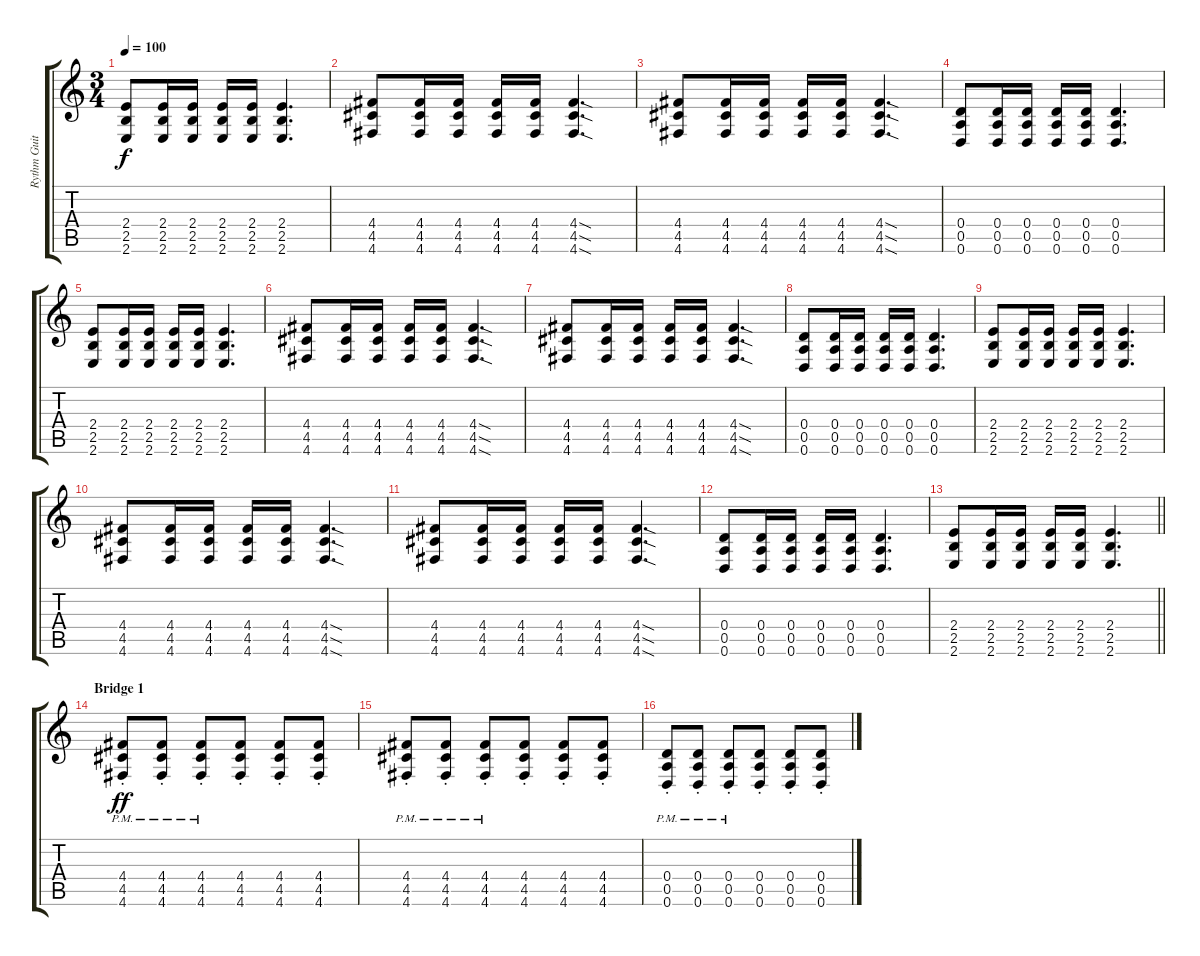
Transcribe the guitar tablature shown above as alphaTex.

\track ("Rythm Guitar" "Rythm Guit") {instrument distortionguitar}
\staff {score tabs}
\tuning (E4 B3 G3 D3 A2 D2) {hide}
\ts (3 4)
\tempo 100
\clef g2
\ks c
(2.4 2.5 2.6).8{dy f} (2.4 2.5 2.6).16 (2.4 2.5 2.6).16 (2.4 2.5 2.6).16 (2.4 2.5 2.6).16 (2.4 2.5 2.6).4{d} |
(4.4 4.5 4.6).8 (4.4 4.5 4.6).16 (4.4 4.5 4.6).16 (4.4 4.5 4.6).16 (4.4 4.5 4.6).16 (4.4{sod} 4.5{sod} 4.6{sod}).4{d} |
(4.4 4.5 4.6).8 (4.4 4.5 4.6).16 (4.4 4.5 4.6).16 (4.4 4.5 4.6).16 (4.4 4.5 4.6).16 (4.4{sod} 4.5{sod} 4.6{sod}).4{d} |
(0.4 0.5 0.6).8 (0.4 0.5 0.6).16 (0.4 0.5 0.6).16 (0.4 0.5 0.6).16 (0.4 0.5 0.6).16 (0.4 0.5 0.6).4{d} |
(2.4 2.5 2.6).8 (2.4 2.5 2.6).16 (2.4 2.5 2.6).16 (2.4 2.5 2.6).16 (2.4 2.5 2.6).16 (2.4 2.5 2.6).4{d} |
(4.4 4.5 4.6).8 (4.4 4.5 4.6).16 (4.4 4.5 4.6).16 (4.4 4.5 4.6).16 (4.4 4.5 4.6).16 (4.4{sod} 4.5{sod} 4.6{sod}).4{d} |
(4.4 4.5 4.6).8 (4.4 4.5 4.6).16 (4.4 4.5 4.6).16 (4.4 4.5 4.6).16 (4.4 4.5 4.6).16 (4.4{sod} 4.5{sod} 4.6{sod}).4{d} |
(0.4 0.5 0.6).8 (0.4 0.5 0.6).16 (0.4 0.5 0.6).16 (0.4 0.5 0.6).16 (0.4 0.5 0.6).16 (0.4 0.5 0.6).4{d} |
(2.4 2.5 2.6).8 (2.4 2.5 2.6).16 (2.4 2.5 2.6).16 (2.4 2.5 2.6).16 (2.4 2.5 2.6).16 (2.4 2.5 2.6).4{d} |
(4.4 4.5 4.6).8 (4.4 4.5 4.6).16 (4.4 4.5 4.6).16 (4.4 4.5 4.6).16 (4.4 4.5 4.6).16 (4.4{sod} 4.5{sod} 4.6{sod}).4{d} |
(4.4 4.5 4.6).8 (4.4 4.5 4.6).16 (4.4 4.5 4.6).16 (4.4 4.5 4.6).16 (4.4 4.5 4.6).16 (4.4{sod} 4.5{sod} 4.6{sod}).4{d} |
(0.4 0.5 0.6).8 (0.4 0.5 0.6).16 (0.4 0.5 0.6).16 (0.4 0.5 0.6).16 (0.4 0.5 0.6).16 (0.4 0.5 0.6).4{d} |
\barLineRight lightlight
(2.4 2.5 2.6).8 (2.4 2.5 2.6).16 (2.4 2.5 2.6).16 (2.4 2.5 2.6).16 (2.4 2.5 2.6).16 (2.4 2.5 2.6).4{d} |
\section ("" "Bridge 1")
(4.4{pm} 4.5{pm st} 4.6{pm}).8{dy ff} (4.4{pm} 4.5{pm st} 4.6{pm}).8 (4.4{pm} 4.5{pm st} 4.6{pm}).8 (4.4 4.5{st} 4.6).8 (4.4 4.5{st} 4.6).8 (4.4 4.5{st} 4.6).8 |
(4.4{pm} 4.5{pm st} 4.6{pm}).8 (4.4{pm} 4.5{pm st} 4.6{pm}).8 (4.4{pm} 4.5{pm st} 4.6{pm}).8 (4.4 4.5{st} 4.6).8 (4.4 4.5{st} 4.6).8 (4.4 4.5{st} 4.6).8 |
(0.4{pm} 0.5{pm st} 0.6{pm}).8 (0.4{pm} 0.5{pm st} 0.6{pm}).8 (0.4{pm} 0.5{pm st} 0.6{pm}).8 (0.4 0.5{st} 0.6).8 (0.4 0.5{st} 0.6).8 (0.4 0.5{st} 0.6).8
